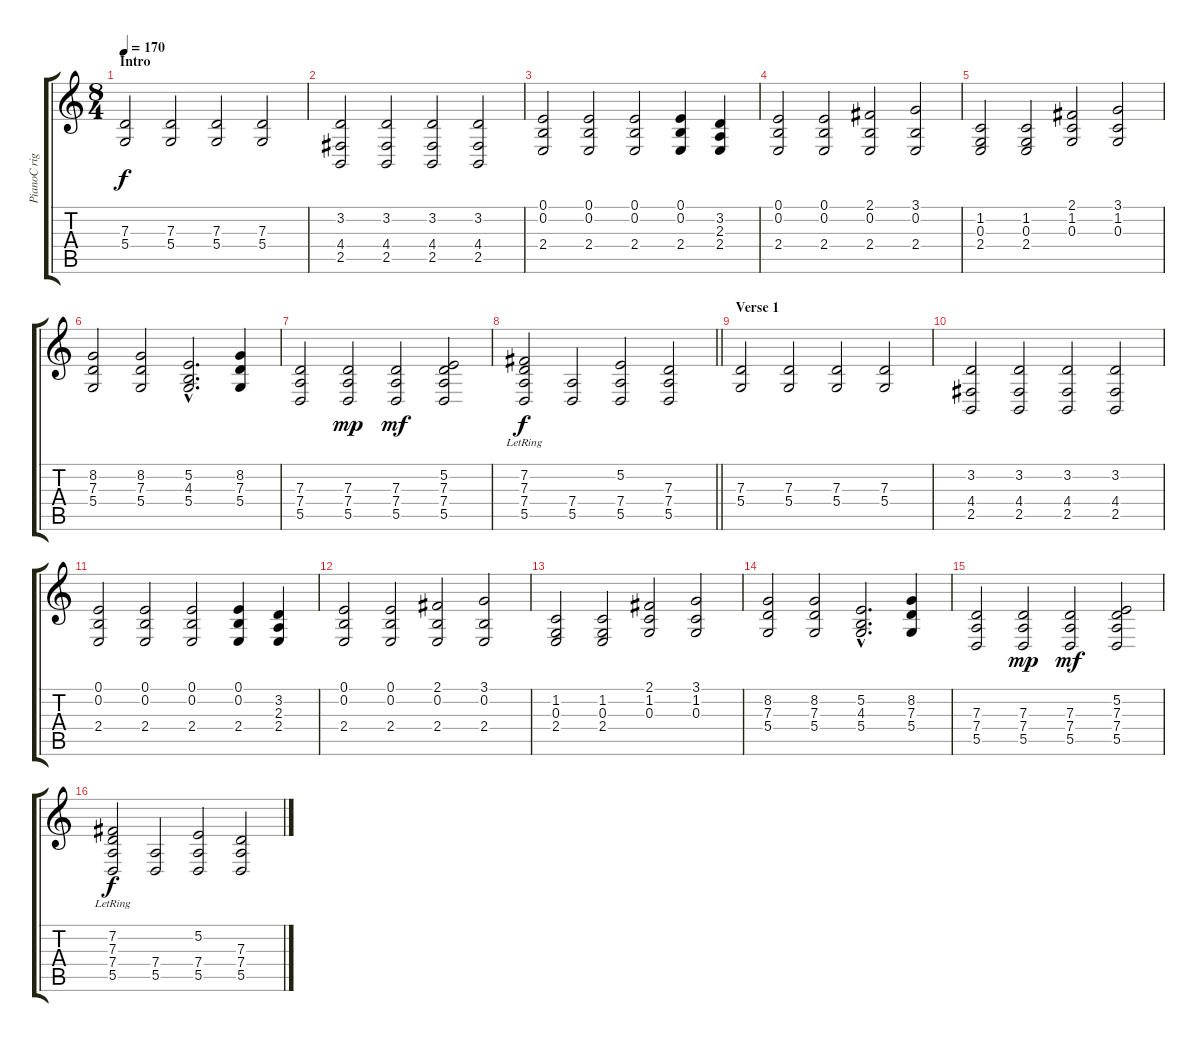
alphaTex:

\track ("PianoC right hand" "PianoC rig") {instrument electricpiano1}
\staff {score tabs}
\tuning (E4 B3 G3 D3 A2 E2) {hide}
\ts (8 4)
\section ("" "Intro")
\tempo 170
\clef g2
\ks c
(7.3 5.4).2{dy f instrument electricpiano1} (7.3 5.4).2 (7.3 5.4).2 (7.3 5.4).2 |
(3.2 4.4 2.5).2 (3.2 4.4 2.5).2 (3.2 4.4 2.5).2 (3.2 4.4 2.5).2 |
(0.1 0.2 2.4).2 (0.1 0.2 2.4).2 (0.1 0.2 2.4).2 (0.1 0.2 2.4).4 (3.2 2.3 2.4).4 |
(0.1 0.2 2.4).2 (0.1 0.2 2.4).2 (2.1 0.2 2.4).2 (3.1 0.2 2.4).2 |
(1.2 0.3 2.4).2 (1.2 0.3 2.4).2 (2.1 1.2 0.3).2 (3.1 1.2 0.3).2 |
(8.2 7.3 5.4).2 (8.2 7.3 5.4).2 (5.2{hac} 4.3{hac} 5.4{hac}).2{d} (8.2 7.3 5.4).4 |
(7.3 7.4 5.5).2 (7.3 7.4 5.5).2{dy mp} (7.3 7.4 5.5).2{dy mf} (5.2 7.3 7.4 5.5).2 |
\barLineRight lightlight
(7.2{lr} 7.3{lr} 7.4 5.5).2{dy f} (7.4 5.5).2 (5.2 7.4 5.5).2 (7.3 7.4 5.5).2 |
\section ("" "Verse 1")
(7.3 5.4).2 (7.3 5.4).2 (7.3 5.4).2 (7.3 5.4).2 |
(3.2 4.4 2.5).2 (3.2 4.4 2.5).2 (3.2 4.4 2.5).2 (3.2 4.4 2.5).2 |
(0.1 0.2 2.4).2 (0.1 0.2 2.4).2 (0.1 0.2 2.4).2 (0.1 0.2 2.4).4 (3.2 2.3 2.4).4 |
(0.1 0.2 2.4).2 (0.1 0.2 2.4).2 (2.1 0.2 2.4).2 (3.1 0.2 2.4).2 |
(1.2 0.3 2.4).2 (1.2 0.3 2.4).2 (2.1 1.2 0.3).2 (3.1 1.2 0.3).2 |
(8.2 7.3 5.4).2 (8.2 7.3 5.4).2 (5.2{hac} 4.3{hac} 5.4{hac}).2{d} (8.2 7.3 5.4).4 |
(7.3 7.4 5.5).2 (7.3 7.4 5.5).2{dy mp} (7.3 7.4 5.5).2{dy mf} (5.2 7.3 7.4 5.5).2 |
(7.2{lr} 7.3{lr} 7.4 5.5).2{dy f} (7.4 5.5).2 (5.2 7.4 5.5).2 (7.3 7.4 5.5).2
